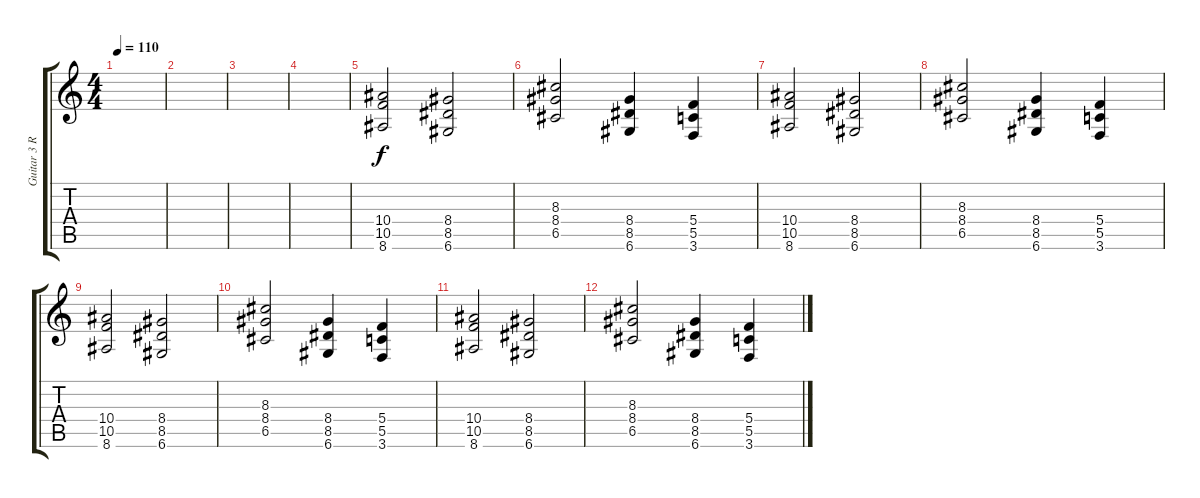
\track ("Guitar 3 Rythm and Chords" "Guitar 3 R") {instrument distortionguitar}
\staff {score tabs}
\tuning (D4 A3 F3 C3 G2 D2) {hide}
\ts (4 4)
\tempo 110
\clef g2
\ks c
|
|
|
|
(10.4 10.5 8.6).2 (8.4 8.5 6.6).2 |
(8.3 8.4 6.5).2 (8.4 8.5 6.6).4 (5.4 5.5 3.6).4 |
(10.4 10.5 8.6).2 (8.4 8.5 6.6).2 |
(8.3 8.4 6.5).2 (8.4 8.5 6.6).4 (5.4 5.5 3.6).4 |
(10.4 10.5 8.6).2 (8.4 8.5 6.6).2 |
(8.3 8.4 6.5).2 (8.4 8.5 6.6).4 (5.4 5.5 3.6).4 |
(10.4 10.5 8.6).2 (8.4 8.5 6.6).2 |
(8.3 8.4 6.5).2 (8.4 8.5 6.6).4 (5.4 5.5 3.6).4
